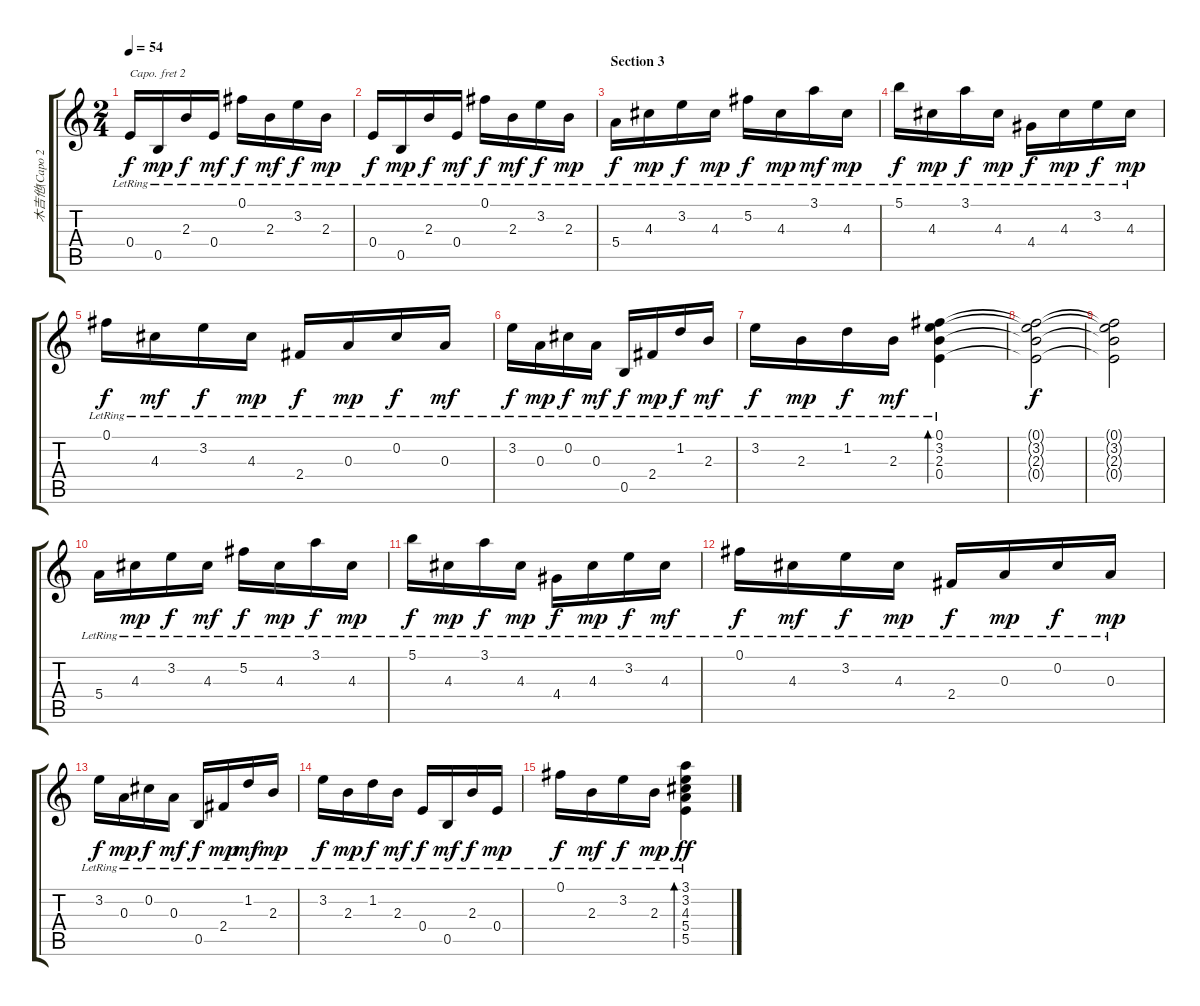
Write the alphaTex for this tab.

\track ("木吉他(Capo 2)" "木吉他(Capo 2") {instrument acousticguitarsteel}
\staff {score tabs}
\capo 2
\tuning (E4 B3 G3 D3 A2 E2) {hide}
\ts (2 4)
\tempo 54
\clef g2
\ks c
0.4{lr}.16{dy f} 0.5{lr}.16{dy mp} 2.3{lr}.16{dy f} 0.4{lr}.16{dy mf} 0.1{lr}.16{dy f} 2.3{lr}.16{dy mf} 3.2{lr}.16{dy f} 2.3{lr}.16{dy mp} |
0.4{lr}.16{dy f} 0.5{lr}.16{dy mp} 2.3{lr}.16{dy f} 0.4{lr}.16{dy mf} 0.1{lr}.16{dy f} 2.3{lr}.16{dy mf} 3.2{lr}.16{dy f} 2.3{lr}.16{dy mp} |
\section ("" "Section 3")
5.4{lr}.16{dy f} 4.3{lr}.16{dy mp} 3.2{lr}.16{dy f} 4.3{lr}.16{dy mp} 5.2{lr}.16{dy f} 4.3{lr}.16{dy mp} 3.1{lr}.16{dy mf} 4.3{lr}.16{dy mp} |
5.1{lr}.16{dy f} 4.3{lr}.16{dy mp} 3.1{lr}.16{dy f} 4.3{lr}.16{dy mp} 4.4{lr}.16{dy f} 4.3{lr}.16{dy mp} 3.2{lr}.16{dy f} 4.3{lr}.16{dy mp} |
0.1{lr}.16{dy f} 4.3{lr}.16{dy mf} 3.2{lr}.16{dy f} 4.3{lr}.16{dy mp} 2.4{lr}.16{dy f} 0.3{lr}.16{dy mp} 0.2{lr}.16{dy f} 0.3{lr}.16{dy mf} |
3.2{lr}.16{dy f} 0.3{lr}.16{dy mp} 0.2{lr}.16{dy f} 0.3{lr}.16{dy mf} 0.5{lr}.16{dy f} 2.4{lr}.16{dy mp} 1.2{lr}.16{dy f} 2.3{lr}.16{dy mf} |
3.2{lr}.16{dy f} 2.3{lr}.16{dy mp} 1.2{lr}.16{dy f} 2.3{lr}.16{dy mf} (0.1{lr} 3.2{lr} 2.3{lr} 0.4{lr}).4{bd 120} |
(0.1{t} 3.2{t} 2.3{t} 0.4{t}).2{dy f} |
(0.1{t} 3.2{t} 2.3{t} 0.4{t}).2 |
5.4{lr}.16 4.3{lr}.16{dy mp} 3.2{lr}.16{dy f} 4.3{lr}.16{dy mf} 5.2{lr}.16{dy f} 4.3{lr}.16{dy mp} 3.1{lr}.16{dy f} 4.3{lr}.16{dy mp} |
5.1{lr}.16{dy f} 4.3{lr}.16{dy mp} 3.1{lr}.16{dy f} 4.3{lr}.16{dy mp} 4.4{lr}.16{dy f} 4.3{lr}.16{dy mp} 3.2{lr}.16{dy f} 4.3{lr}.16{dy mf} |
0.1{lr}.16{dy f} 4.3{lr}.16{dy mf} 3.2{lr}.16{dy f} 4.3{lr}.16{dy mp} 2.4{lr}.16{dy f} 0.3{lr}.16{dy mp} 0.2{lr}.16{dy f} 0.3{lr}.16{dy mp} |
3.2{lr}.16{dy f} 0.3{lr}.16{dy mp} 0.2{lr}.16{dy f} 0.3{lr}.16{dy mf} 0.5{lr}.16{dy f} 2.4{lr}.16{dy mp} 1.2{lr}.16{dy mf} 2.3{lr}.16{dy mp} |
3.2{lr}.16{dy f} 2.3{lr}.16{dy mp} 1.2{lr}.16{dy f} 2.3{lr}.16{dy mf} 0.4{lr}.16{dy f} 0.5{lr}.16{dy mf} 2.3{lr}.16{dy f} 0.4{lr}.16{dy mp} |
0.1{lr}.16{dy f} 2.3{lr}.16{dy mf} 3.2{lr}.16{dy f} 2.3{lr}.16{dy mp} (3.1{lr} 3.2{lr} 4.3{lr} 5.4{lr} 5.5{lr}).4{bd 120 dy ff}
